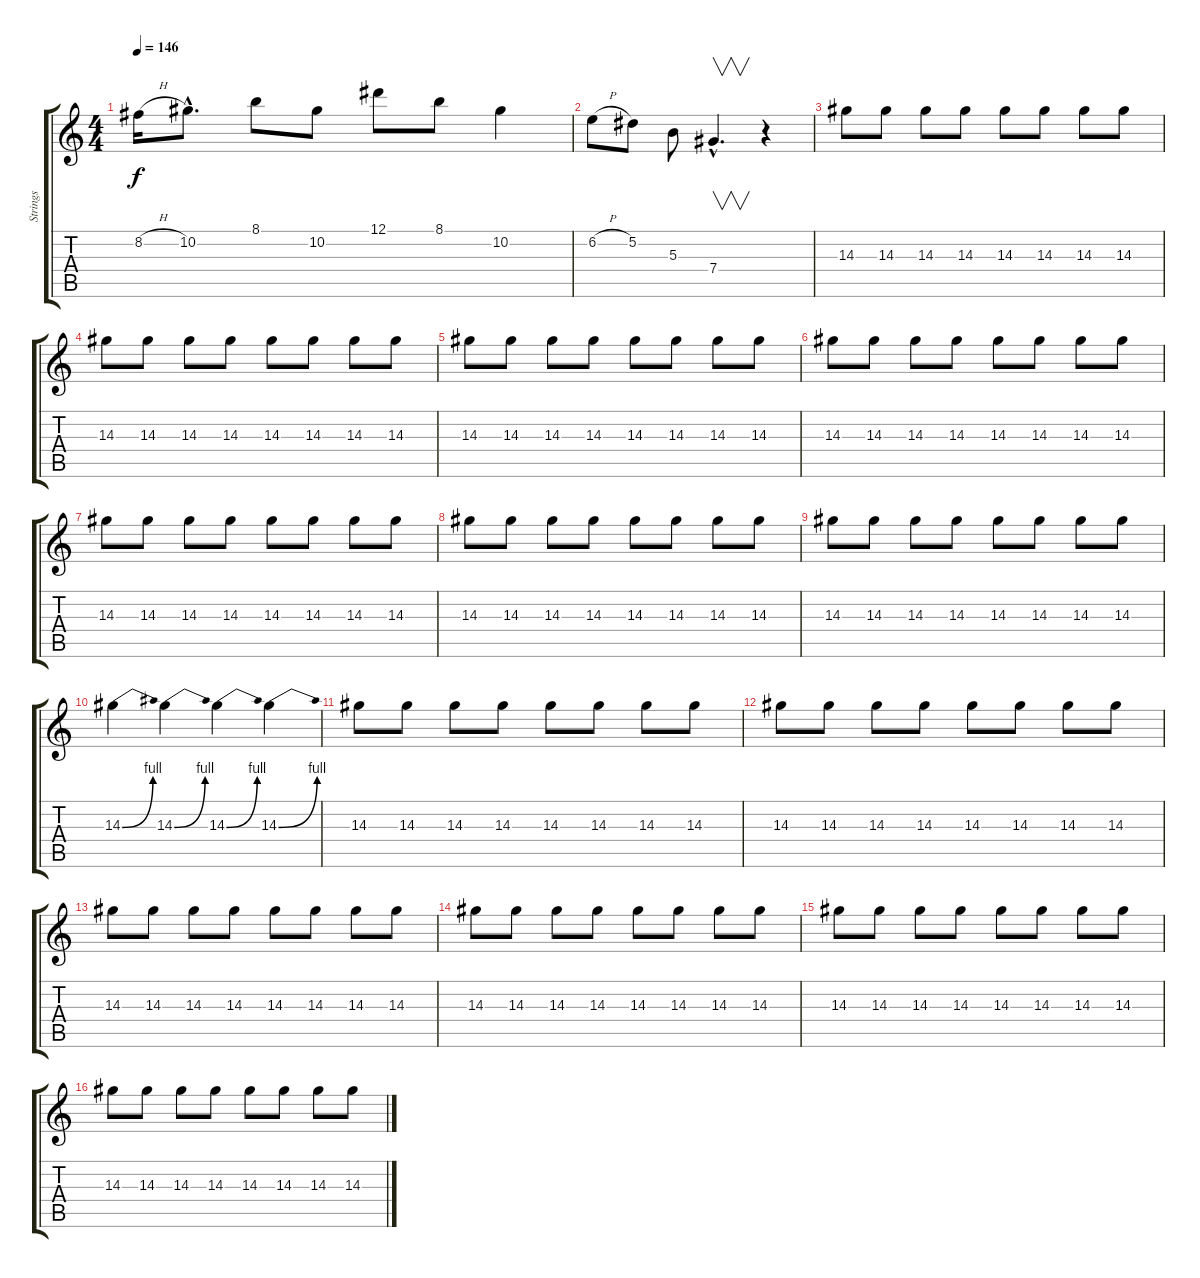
\track ("Strings" "Strings") {instrument overdrivenguitar}
\staff {score tabs}
\tuning (Eb4 Bb3 Gb3 Db3 Ab2 Eb2) {hide}
\ts (4 4)
\tempo 146
\clef g2
\ks c
8.2{h}.16{dy f} 10.2{hac}.8{d} 8.1.8 10.2.8 12.1.8 8.1.8 10.2.4 |
6.2{h}.8 5.2.8 5.3.8 7.4{hac}.4{v d} r.4 |
14.3.8 14.3.8 14.3.8 14.3.8 14.3.8 14.3.8 14.3.8 14.3.8 |
14.3.8 14.3.8 14.3.8 14.3.8 14.3.8 14.3.8 14.3.8 14.3.8 |
14.3.8 14.3.8 14.3.8 14.3.8 14.3.8 14.3.8 14.3.8 14.3.8 |
14.3.8 14.3.8 14.3.8 14.3.8 14.3.8 14.3.8 14.3.8 14.3.8 |
14.3.8 14.3.8 14.3.8 14.3.8 14.3.8 14.3.8 14.3.8 14.3.8 |
14.3.8 14.3.8 14.3.8 14.3.8 14.3.8 14.3.8 14.3.8 14.3.8 |
14.3.8 14.3.8 14.3.8 14.3.8 14.3.8 14.3.8 14.3.8 14.3.8 |
14.3{be (bend 0 0 60 4)}.4 14.3{be (bend 0 0 60 4)}.4 14.3{be (bend 0 0 60 4)}.4 14.3{be (bend 0 0 60 4)}.4 |
14.3.8 14.3.8 14.3.8 14.3.8 14.3.8 14.3.8 14.3.8 14.3.8 |
14.3.8 14.3.8 14.3.8 14.3.8 14.3.8 14.3.8 14.3.8 14.3.8 |
14.3.8 14.3.8 14.3.8 14.3.8 14.3.8 14.3.8 14.3.8 14.3.8 |
14.3.8 14.3.8 14.3.8 14.3.8 14.3.8 14.3.8 14.3.8 14.3.8 |
14.3.8 14.3.8 14.3.8 14.3.8 14.3.8 14.3.8 14.3.8 14.3.8 |
14.3.8 14.3.8 14.3.8 14.3.8 14.3.8 14.3.8 14.3.8 14.3.8
